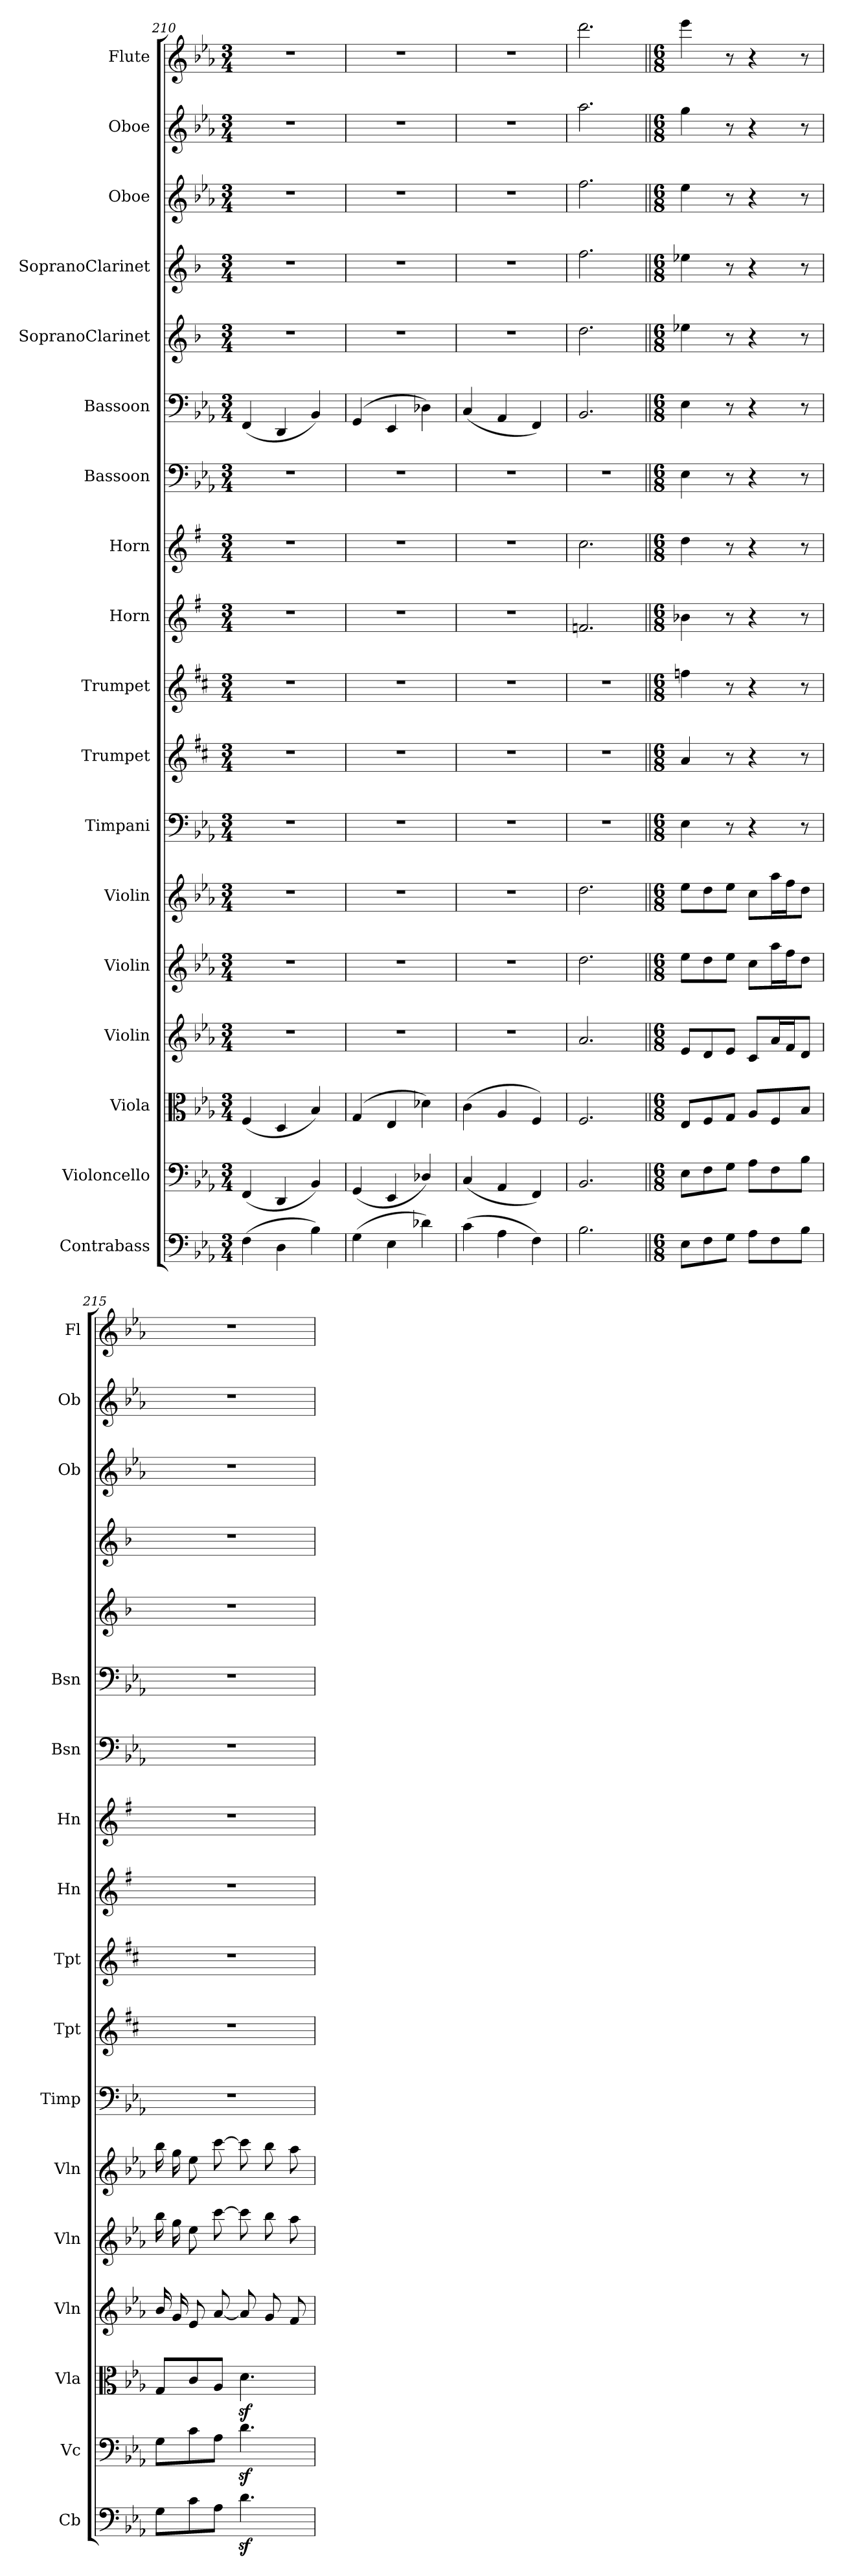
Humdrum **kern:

**kern	**kern	**kern	**kern	**kern	**kern	**kern	**kern	**kern	**kern	**kern	**kern	**kern	**kern	**kern	**kern	**kern	**kern
*part18	*part17	*part16	*part15	*part14	*part13	*part12	*part11	*part10	*part9	*part8	*part7	*part6	*part5	*part4	*part3	*part2	*part1
*staff18	*staff17	*staff16	*staff15	*staff14	*staff13	*staff12	*staff11	*staff10	*staff9	*staff8	*staff7	*staff6	*staff5	*staff4	*staff3	*staff2	*staff1
*I"Contrabass	*I"Violoncello	*I"Viola	*I"Violin	*I"Violin	*I"Violin	*I"Timpani	*I"Trumpet	*I"Trumpet	*I"Horn	*I"Horn	*I"Bassoon	*I"Bassoon	*I"SopranoClarinet	*I"SopranoClarinet	*I"Oboe	*I"Oboe	*I"Flute
*I'Cb	*I'Vc	*I'Vla	*I'Vln	*I'Vln	*I'Vln	*I'Timp	*I'Tpt	*I'Tpt	*I'Hn	*I'Hn	*I'Bsn	*I'Bsn	*	*	*I'Ob	*I'Ob	*I'Fl
*clefF4	*clefF4	*clefC3	*clefG2	*clefG2	*clefG2	*clefF4	*clefG2	*clefG2	*clefG2	*clefG2	*clefF4	*clefF4	*clefG2	*clefG2	*clefG2	*clefG2	*clefG2
*ITrd7c12	*	*	*	*	*	*	*ITrd1c2	*ITrd1c2	*ITrd4c7	*ITrd4c7	*	*	*	*	*	*	*
*k[b-e-a-]	*k[b-e-a-]	*k[b-e-a-]	*k[b-e-a-]	*k[b-e-a-]	*k[b-e-a-]	*k[b-e-a-]	*k[]	*k[]	*k[]	*k[]	*k[b-e-a-]	*k[b-e-a-]	*k[b-]	*k[b-]	*k[b-e-a-]	*k[b-e-a-]	*k[b-e-a-]
*M3/4	*M3/4	*M3/4	*M3/4	*M3/4	*M3/4	*M3/4	*M3/4	*M3/4	*M3/4	*M3/4	*M3/4	*M3/4	*M3/4	*M3/4	*M3/4	*M3/4	*M3/4
=210	=210	=210	=210	=210	=210	=210	=210	=210	=210	=210	=210	=210	=210	=210	=210	=210	=210
(>4FF\	(<4FF/	(<4F/	2.r	2.r	2.r	2.r	2.r	2.r	2.r	2.r	2.r	(<4FF/	2.r	2.r	2.r	2.r	2.r
4DD\	4DD/	4D/	.	.	.	.	.	.	.	.	.	4DD/	.	.	.	.	.
4BB-\)	4BB-/)	4B-/)	.	.	.	.	.	.	.	.	.	4BB-/)	.	.	.	.	.
=211	=211	=211	=211	=211	=211	=211	=211	=211	=211	=211	=211	=211	=211	=211	=211	=211	=211
(>4GG\	(<4GG/	(>4G/	2.r	2.r	2.r	2.r	2.r	2.r	2.r	2.r	2.r	(>4GG/	2.r	2.r	2.r	2.r	2.r
4EE-\	4EE-/	4E-/	.	.	.	.	.	.	.	.	.	4EE-/	.	.	.	.	.
4D-X\)	4D-X/)	4d-X\)	.	.	.	.	.	.	.	.	.	4D-X\)	.	.	.	.	.
=212	=212	=212	=212	=212	=212	=212	=212	=212	=212	=212	=212	=212	=212	=212	=212	=212	=212
(>4C\	(<4C/	(>4c\	2.r	2.r	2.r	2.r	2.r	2.r	2.r	2.r	2.r	(<4C/	2.r	2.r	2.r	2.r	2.r
4AA-\	4AA-/	4A-/	.	.	.	.	.	.	.	.	.	4AA-/	.	.	.	.	.
4FF\)	4FF/)	4F/)	.	.	.	.	.	.	.	.	.	4FF/)	.	.	.	.	.
=213	=213	=213	=213	=213	=213	=213	=213	=213	=213	=213	=213	=213	=213	=213	=213	=213	=213
2.BB-\	2.BB-/	2.F/	2.a-/	2.dd\	2.dd\	2.r	2.r	2.r	2.B-X/	2.f\	2.r	2.BB-/	2.dd\	2.ff\	2.ff\	2.aa-\	2.ddd\
=214||	=214||	=214||	=214||	=214||	=214||	=214||	=214||	=214||	=214||	=214||	=214||	=214||	=214||	=214||	=214||	=214||	=214||
*M6/8	*M6/8	*M6/8	*M6/8	*M6/8	*M6/8	*M6/8	*M6/8	*M6/8	*M6/8	*M6/8	*M6/8	*M6/8	*M6/8	*M6/8	*M6/8	*M6/8	*M6/8
8EE-\L	8E-\L	8E-/L	8e-/L	8ee-\L	8ee-\L	4E-\	4g/	4ee-X\	4e-X\	4g\	4E-\	4E-\	4ee-X\	4ee-X\	4ee-\	4gg\	4eee-\
8FF\	8F\	8F/	8d/	8dd\	8dd\	.	.	.	.	.	.	.	.	.	.	.	.
8GG\J	8G\J	8G/J	8e-/J	8ee-\J	8ee-\J	8r	8r	8r	8r	8r	8r	8r	8r	8r	8r	8r	8r
8AA-\L	8A-\L	8A-/L	8c/L	8cc\L	8cc\L	4r	4r	4r	4r	4r	4r	4r	4r	4r	4r	4r	4r
8FF\	8F\	8F/	16a-/L	16aa-\L	16aa-\L	.	.	.	.	.	.	.	.	.	.	.	.
.	.	.	16f/J	16ff\J	16ff\J	.	.	.	.	.	.	.	.	.	.	.	.
8BB-\J	8B-\J	8B-/J	8d/J	8dd\J	8dd\J	8r	8r	8r	8r	8r	8r	8r	8r	8r	8r	8r	8r
=215	=215	=215	=215	=215	=215	=215	=215	=215	=215	=215	=215	=215	=215	=215	=215	=215	=215
8GG\L	8G\L	8G/L	16b-/	16bb-\	16bb-\	2.r	2.r	2.r	2.r	2.r	2.r	2.r	2.r	2.r	2.r	2.r	2.r
.	.	.	16g/	16gg\	16gg\	.	.	.	.	.	.	.	.	.	.	.	.
8C\	8c\	8c/	8e-/	8ee-\	8ee-\	.	.	.	.	.	.	.	.	.	.	.	.
8AA-\J	8A-\J	8A-/J	[8a-/	[8ccc\	[8ccc\	.	.	.	.	.	.	.	.	.	.	.	.
4.Dz<\	4.dz<\	4.dz<\	8a-/]	8ccc\]	8ccc\]	.	.	.	.	.	.	.	.	.	.	.	.
.	.	.	8g/	8bb-\	8bb-\	.	.	.	.	.	.	.	.	.	.	.	.
.	.	.	8f/	8aa-\	8aa-\	.	.	.	.	.	.	.	.	.	.	.	.
=	=	=	=	=	=	=	=	=	=	=	=	=	=	=	=	=	=
*-	*-	*-	*-	*-	*-	*-	*-	*-	*-	*-	*-	*-	*-	*-	*-	*-	*-
